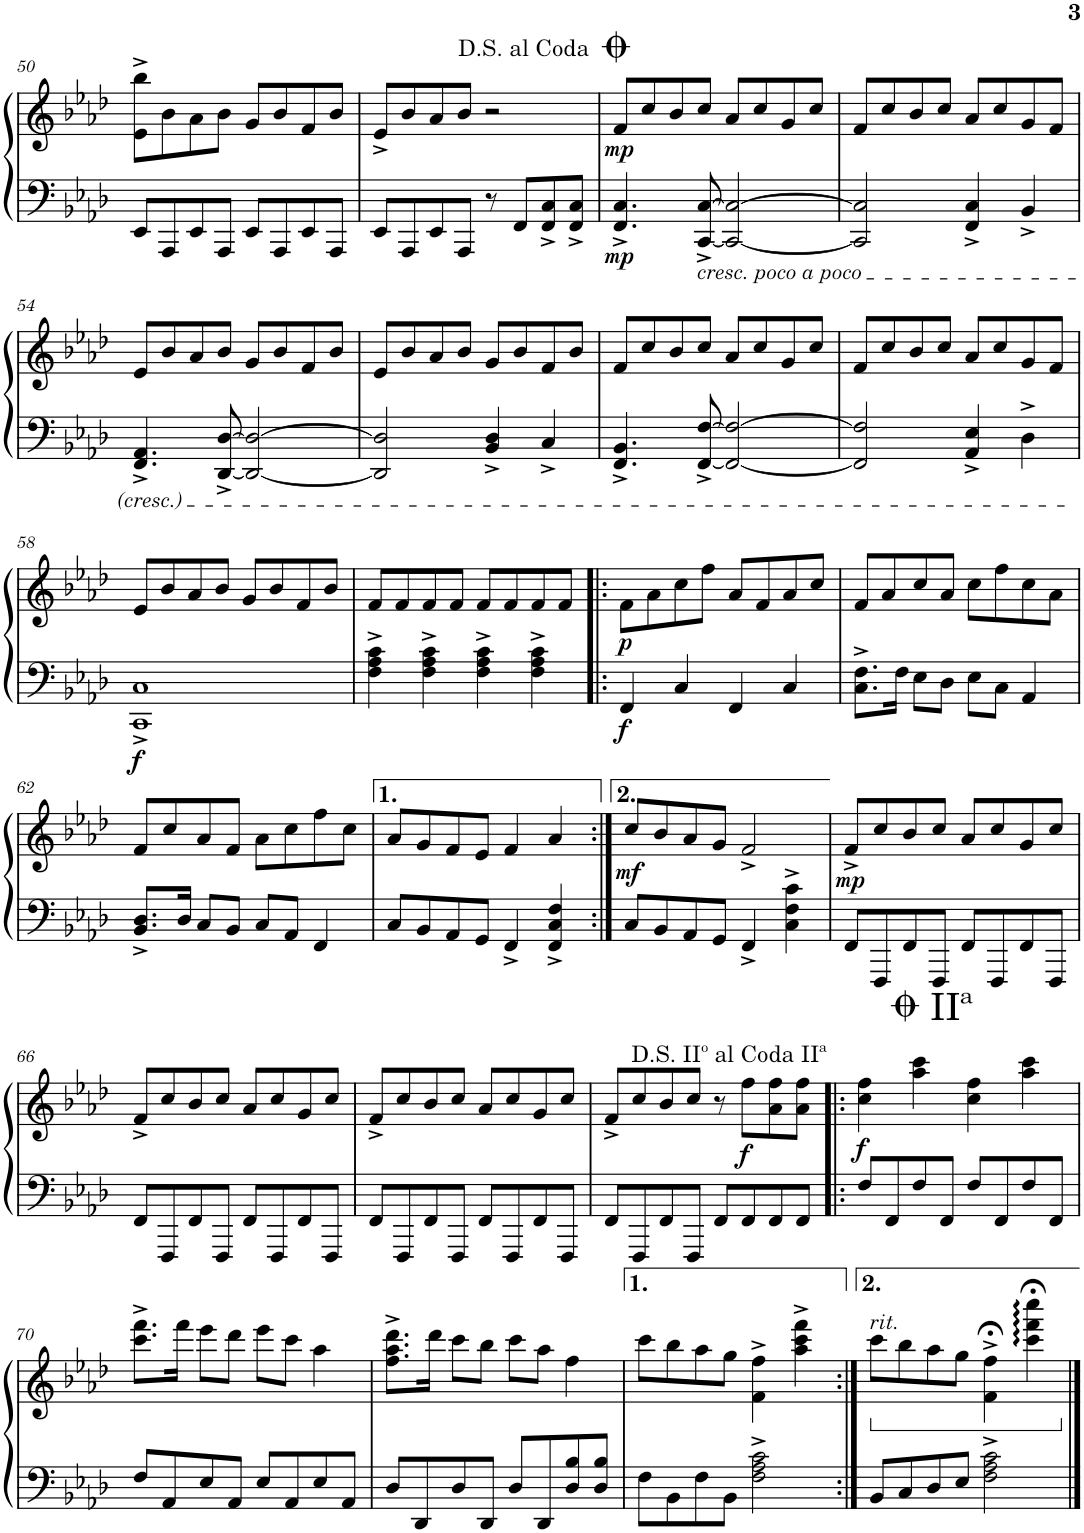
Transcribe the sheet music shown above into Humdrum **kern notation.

**kern	**kern	**dynam
*part1	*part1	*part1
*staff2	*staff1	*staff1/2
*I"Piano	*	*
*I'Pno.	*	*
!!LO:PB:g=z
*clefF4	*clefG2	*
*k[b-e-a-d-]	*k[b-e-a-d-]	*
*M4/4	*M4/4	*
=50	=50	=50
8EE-/L	8e-\^ 8bb-\^L	.
8AAA-/	8b-\	.
8EE-/	8a-\	.
8AAA-/J	8b-\J	.
8EE-/L	8g/L	.
8AAA-/	8b-/	.
8EE-/	8f/	.
8AAA-/J	8b-/J	.
=51	=51	=51
8EE-/L	8e-^/L	.
8AAA-/	8b-/	.
8EE-/	8a-/	.
8AAA-/J	8b-/J	.
8r	2r	.
8FF/L	.	.
8FF/^ 8C/^	.	.
8FF/^ 8C/^J	.	.
=52	=52	=52
!	!	!LO:DY:b=2
!	!	!LO:DY:n=1:b
4.FF/^ 4.C/^	8f/L	mp mp
.	8cc/	.
.	8b-/	.
!LO:TX:b:i:t=cresc. poco a poco	!	!
[8CC/^ [8C/^	8cc/J	.
2CC/_ 2C/_	8a-/L	.
.	8cc/	.
.	8g/	.
.	8cc/J	.
=53	=53	=53
2CC/] 2C/]	8f/L	.
.	8cc/	.
.	8b-/	.
.	8cc/J	.
4FF/^ 4C/^	8a-/L	.
.	8cc/	.
4BB-^/	8g/	.
.	8f/J	.
!!LO:LB:g=z
=54	=54	=54
4.FF/^ 4.AA-/^	8e-/L	.
.	8b-/	.
.	8a-/	.
[8DD-/^ [8D-/^	8b-/J	.
2DD-/_ 2D-/_	8g/L	.
.	8b-/	.
.	8f/	.
.	8b-/J	.
=55	=55	=55
2DD-/] 2D-/]	8e-/L	.
.	8b-/	.
.	8a-/	.
.	8b-/J	.
4BB-/^ 4D-/^	8g/L	.
.	8b-/	.
4C^/	8f/	.
.	8b-/J	.
=56	=56	=56
4.FF/^ 4.BB-/^	8f/L	.
.	8cc/	.
.	8b-/	.
[8FF/^ [8F/^	8cc/J	.
2FF/_ 2F/_	8a-/L	.
.	8cc/	.
.	8g/	.
.	8cc/J	.
=57	=57	=57
2FF/] 2F/]	8f/L	.
.	8cc/	.
.	8b-/	.
.	8cc/J	.
4AA-/^ 4E-/^	8a-/L	.
.	8cc/	.
4D-^\	8g/	.
.	8f/J	.
!!LO:LB:g=z
=58	=58	=58
!	!	!LO:DY:b=2
1CC^ 1C^	8e-/L	f
.	8b-/	.
.	8a-/	.
.	8b-/J	.
.	8g/L	.
.	8b-/	.
.	8f/	.
.	8b-/J	.
=59	=59	=59
4F\^ 4A-\^ 4c\^	8f/L	.
.	8f/	.
4F\^ 4A-\^ 4c\^	8f/	.
.	8f/J	.
4F\^ 4A-\^ 4c\^	8f/L	.
.	8f/	.
4F\^ 4A-\^ 4c\^	8f/	.
.	8f/J	.
=60!|:	=60!|:	=60!|:
!	!	!LO:DY:b=2
!	!	!LO:DY:n=1:b
4FF/	8f\L	f p
.	8a-\	.
4C/	8cc\	.
.	8ff\J	.
4FF/	8a-/L	.
.	8f/	.
4C/	8a-/	.
.	8cc/J	.
=61	=61	=61
8.C\^ 8.F\^L	8f/L	.
.	8a-/	.
16F\Jk	.	.
8E-\L	8cc/	.
8D-\J	8a-/J	.
8E-\L	8cc\L	.
8C\J	8ff\	.
4AA-/	8cc\	.
.	8a-\J	.
!!LO:LB:g=z
=62	=62	=62
8.BB-/^ 8.D-/^L	8f/L	.
.	8cc/	.
16D-/Jk	.	.
8C/L	8a-/	.
8BB-/J	8f/J	.
8C/L	8a-\L	.
8AA-/J	8cc\	.
4FF/	8ff\	.
.	8cc\J	.
=63	=63	=63
8C/L	8a-/L	.
8BB-/	8g/	.
8AA-/	8f/	.
8GG/J	8e-/J	.
4FF^/	4f/	.
4FF/^ 4C/^ 4F/^	4a-/	.
=64:|!	=64:|!	=64:|!
!	!	!LO:DY:b
8C/L	8cc/L	mf
8BB-/	8b-/	.
8AA-/	8a-/	.
8GG/J	8g/J	.
4FF^/	2f^/	.
4C\^ 4F\^ 4c\^	.	.
=65	=65	=65
!	!	!LO:DY:b
8FF/L	8f^/L	mp
8FFF/	8cc/	.
8FF/	8b-/	.
8FFF/J	8cc/J	.
8FF/L	8a-/L	.
8FFF/	8cc/	.
8FF/	8g/	.
8FFF/J	8cc/J	.
!!LO:LB:g=z
=66	=66	=66
8FF/L	8f^/L	.
8FFF/	8cc/	.
8FF/	8b-/	.
8FFF/J	8cc/J	.
8FF/L	8a-/L	.
8FFF/	8cc/	.
8FF/	8g/	.
8FFF/J	8cc/J	.
=67	=67	=67
8FF/L	8f^/L	.
8FFF/	8cc/	.
8FF/	8b-/	.
8FFF/J	8cc/J	.
8FF/L	8a-/L	.
8FFF/	8cc/	.
8FF/	8g/	.
8FFF/J	8cc/J	.
=68	=68	=68
8FF/L	8f^/L	.
8FFF/	8cc/	.
8FF/	8b-/	.
8FFF/J	8cc/J	.
8FF/L	8r	.
!	!	!LO:DY:b
8FF/	8ff\L	f
8FF/	8a-\ 8ff\	.
8FF/J	8a-\ 8ff\J	.
!	!LO:TX:a:t=D.S. IIº al Coda IIª	!
!LO:TX:a:t=D.S. IIº al Coda IIª	!	!
=69!|:	=69!|:	=69!|:
!	!	!LO:DY:b
8F/L	4cc\ 4ff\	f
8FF/	.	.
8F/	4aa-\ 4ccc\	.
8FF/J	.	.
8F/L	4cc\ 4ff\	.
8FF/	.	.
8F/	4aa-\ 4ccc\	.
8FF/J	.	.
!!LO:LB:g=z
=70	=70	=70
8F/L	8.ccc\^ 8.fff\^L	.
8AA-/	.	.
.	16fff\Jk	.
8E-/	8eee-\L	.
8AA-/J	8ddd-\J	.
8E-/L	8eee-\L	.
8AA-/	8ccc\J	.
8E-/	4aa-\	.
8AA-/J	.	.
=71	=71	=71
8D-/L	8.ff\^ 8.aa-\^ 8.ddd-\^L	.
8DD-/	.	.
.	16ddd-\Jk	.
8D-/	8ccc\L	.
8DD-/J	8bb-\J	.
8D-/L	8ccc\L	.
8DD-/	8aa-\J	.
8D-/ 8B-/	4ff\	.
8D-/ 8B-/J	.	.
=72	=72	=72
8F\L	8ccc\L	.
8BB-\	8bb-\	.
8F\	8aa-\	.
8BB-\J	8gg\J	.
2F\^ 2A-\^ 2c\^	4f\^ 4ff\^	.
.	4aa-\^ 4ccc\^ 4fff\^	.
=73:|!	=73:|!	=73:|!
*	*ped	*
!	!LO:TX:a:i:t=rit.	!
8BB-/L	8ccc\L	.
8C/	8bb-\	.
8D-/	8aa-\	.
8E-/J	8gg\J	.
2F\^ 2A-\^ 2c\^	4f\;<^ 4ff\;<^	.
.	4ccc\:;< 4fff\:;< 4cccc\:;<	.
*	*Xped	*
==	==	==
*-	*-	*-
